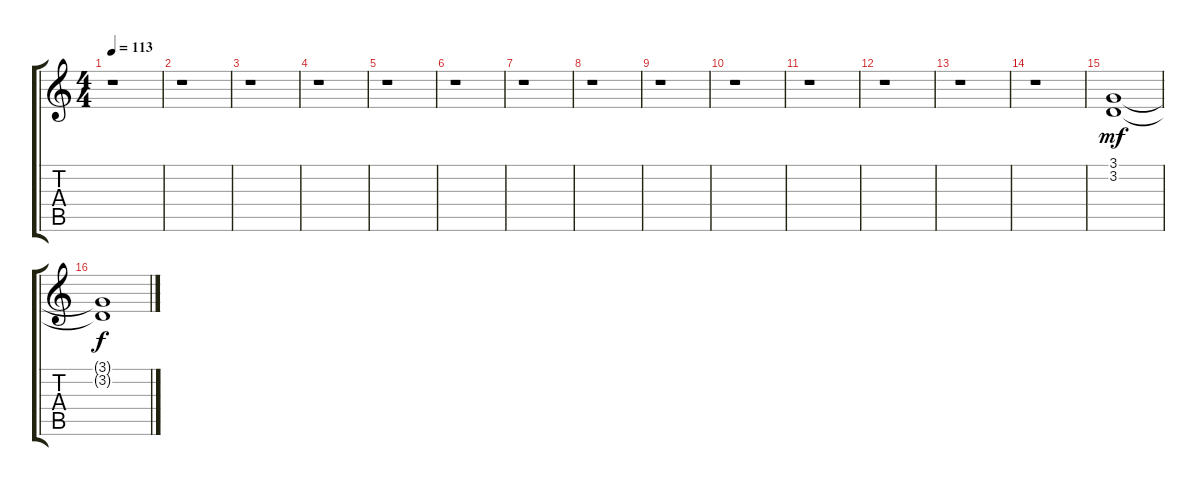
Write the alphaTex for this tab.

\track "" {instrument pad2warm}
\staff {score tabs}
\tuning (E4 B3 G3 D3 A2 E2) {hide}
\ts (4 4)
\tempo 113
\clef g2
\ks c
r.1{dy f} |
r.1 |
r.1 |
r.1 |
r.1 |
r.1 |
r.1 |
r.1 |
r.1 |
r.1 |
r.1 |
r.1 |
r.1 |
r.1 |
(3.1 3.2).1{dy mf} |
(3.1{t} 3.2{t}).1{dy f}
